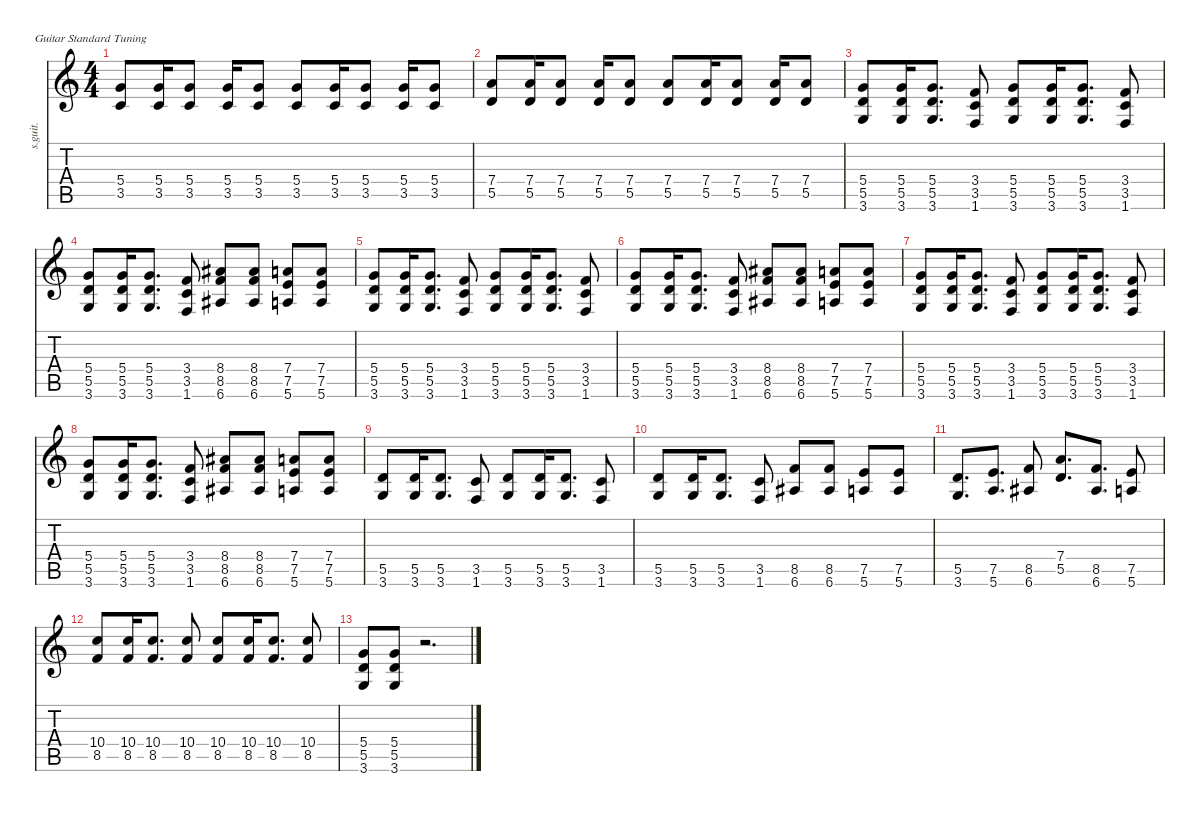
\defaultSystemsLayout 4
\hideDynamics
\bracketExtendMode nobrackets
\track ("" "s.guit.") {instrument distortionguitar}
\staff {score tabs}
\tuning (E4 B3 G3 D3 A2 E2)
\ts (4 4)
\tempo (150 hide)
\clef g2
\ks c
(5.4 3.5).8{dy f} (5.4 3.5).16 (5.4 3.5).8 (5.4 3.5).16 (5.4 3.5).8 (5.4 3.5).8 (5.4 3.5).16 (5.4 3.5).8 (5.4 3.5).16 (5.4 3.5).8 |
(7.4 5.5).8 (7.4 5.5).16 (7.4 5.5).8 (7.4 5.5).16 (7.4 5.5).8 (7.4 5.5).8 (7.4 5.5).16 (7.4 5.5).8 (7.4 5.5).16 (7.4 5.5).8 |
(5.4 5.5 3.6).8 (5.4 5.5 3.6).16 (5.4 5.5 3.6).8{d} (3.4 3.5 1.6).8 (5.4 5.5 3.6).8 (5.4 5.5 3.6).16 (5.4 5.5 3.6).8{d} (3.4 3.5 1.6).8 |
(5.4 5.5 3.6).8 (5.4 5.5 3.6).16 (5.4 5.5 3.6).8{d} (3.4 3.5 1.6).8 (8.4{acc #} 8.5 6.6{acc #}).8 (8.4{acc #} 8.5 6.6{acc #}).8 (7.4 7.5 5.6).8 (7.4 7.5 5.6).8 |
(5.4 5.5 3.6).8 (5.4 5.5 3.6).16 (5.4 5.5 3.6).8{d} (3.4 3.5 1.6).8 (5.4 5.5 3.6).8 (5.4 5.5 3.6).16 (5.4 5.5 3.6).8{d} (3.4 3.5 1.6).8 |
(5.4 5.5 3.6).8 (5.4 5.5 3.6).16 (5.4 5.5 3.6).8{d} (3.4 3.5 1.6).8 (8.4{acc #} 8.5 6.6{acc #}).8 (8.4{acc #} 8.5 6.6{acc #}).8 (7.4 7.5 5.6).8 (7.4 7.5 5.6).8 |
(5.4 5.5 3.6).8 (5.4 5.5 3.6).16 (5.4 5.5 3.6).8{d} (3.4 3.5 1.6).8 (5.4 5.5 3.6).8 (5.4 5.5 3.6).16 (5.4 5.5 3.6).8{d} (3.4 3.5 1.6).8 |
(5.4 5.5 3.6).8 (5.4 5.5 3.6).16 (5.4 5.5 3.6).8{d} (3.4 3.5 1.6).8 (8.4{acc #} 8.5 6.6{acc #}).8 (8.4{acc #} 8.5 6.6{acc #}).8 (7.4 7.5 5.6).8 (7.4 7.5 5.6).8 |
(5.5 3.6).8 (5.5 3.6).16 (5.5 3.6).8{d} (3.5 1.6).8 (5.5 3.6).8 (5.5 3.6).16 (5.5 3.6).8{d} (3.5 1.6).8 |
(5.5 3.6).8 (5.5 3.6).16 (5.5 3.6).8{d} (3.5 1.6).8 (8.5 6.6{acc #}).8 (8.5 6.6{acc #}).8 (7.5 5.6).8 (7.5 5.6).8 |
(5.5 3.6).8{d} (7.5 5.6).8{d} (8.5 6.6{acc #}).8 (7.4 5.5).8{d} (8.5 6.6{acc #}).8{d} (7.5 5.6).8 |
(10.4 8.5).8 (10.4 8.5).16 (10.4 8.5).8{d} (10.4 8.5).8 (10.4 8.5).8 (10.4 8.5).16 (10.4 8.5).8{d} (10.4 8.5).8 |
(5.4 5.5 3.6).8 (5.4 5.5 3.6).8 r.2{d}
